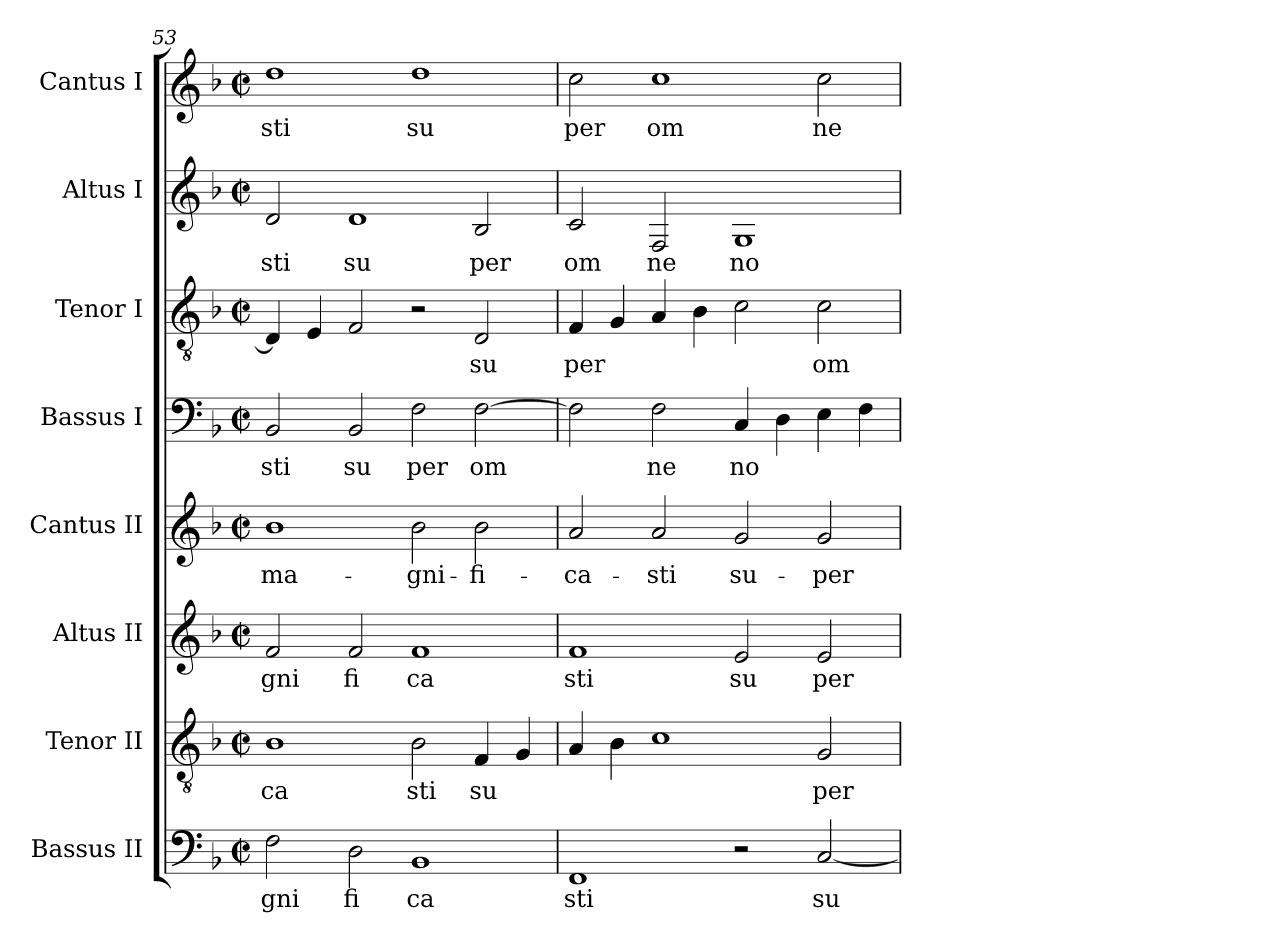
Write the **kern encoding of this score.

**kern	**text	**kern	**text	**kern	**text	**kern	**text	**kern	**text	**kern	**text	**kern	**text	**kern	**text
*part8	*part8	*part7	*part7	*part6	*part6	*part5	*part5	*part4	*part4	*part3	*part3	*part2	*part2	*part1	*part1
*staff8	*staff8	*staff7	*staff7	*staff6	*staff6	*staff5	*staff5	*staff4	*staff4	*staff3	*staff3	*staff2	*staff2	*staff1	*staff1
*I"Bassus II	*	*I"Tenor II	*	*I"Altus II	*	*I"Cantus II	*	*I"Bassus I	*	*I"Tenor I	*	*I"Altus I	*	*I"Cantus I	*
*clefF4	*	*clefGv2	*	*clefG2	*	*clefG2	*	*clefF4	*	*clefGv2	*	*clefG2	*	*clefG2	*
*k[b-]	*	*k[b-]	*	*k[b-]	*	*k[b-]	*	*k[b-]	*	*k[b-]	*	*k[b-]	*	*k[b-]	*
*F:	*	*F:	*	*F:	*	*F:	*	*F:	*	*F:	*	*F:	*	*F:	*
*M2/2	*	*M2/2	*	*M2/2	*	*M2/2	*	*M2/2	*	*M2/2	*	*M2/2	*	*M2/2	*
*met(c|)	*	*met(c|)	*	*met(c|)	*	*met(c|)	*	*met(c|)	*	*met(c|)	*	*met(c|)	*	*met(c|)	*
=53	=53	=53	=53	=53	=53	=53	=53	=53	=53	=53	=53	=53	=53	=53	=53
!	!LO:LY:b:cj	!	!LO:LY:b:cj	!	!LO:LY:b:cj	!	!LO:LY:b:cj	!	!LO:LY:b:cj	!	!	!	!LO:LY:b:cj	!	!LO:LY:b:cj
2F\	gni	1B-	ca	2f/	gni	1b-	ma-	2BB-/	sti	4D/]	.	2d/	sti	1dd	sti
.	.	.	.	.	.	.	.	.	.	4E/	.	.	.	.	.
!	!LO:LY:b:cj	!	!	!	!LO:LY:b:cj	!	!	!	!LO:LY:b:cj	!	!	!	!LO:LY:b:cj	!	!
2D\	fi	.	.	2f/	fi	.	.	2BB-/	su	2F/	.	1d	su	.	.
!	!LO:LY:b:cj	!	!LO:LY:b:cj	!	!LO:LY:b:cj	!	!LO:LY:b:cj	!	!LO:LY:b:cj	!	!	!	!	!	!LO:LY:b:cj
1BB-	ca	2B-\	sti	1f	ca	2b-\	-gni-	2F\	per	2r	.	.	.	1dd	su
!	!	!	!LO:LY:b:cj	!	!	!	!LO:LY:b:cj	!	!LO:LY:b	!	!LO:LY:b:cj	!	!LO:LY:b:cj	!	!
.	.	4F/	su	.	.	2b-\	-fi-	[>2F\	om	2D/	su	2B-/	per	.	.
.	.	4G/	.	.	.	.	.	.	.	.	.	.	.	.	.
=54	=54	=54	=54	=54	=54	=54	=54	=54	=54	=54	=54	=54	=54	=54	=54
!	!LO:LY:b:cj	!	!	!	!LO:LY:b:cj	!	!LO:LY:b:cj	!	!	!	!LO:LY:b	!	!LO:LY:b:cj	!	!LO:LY:b:cj
1FF	sti	4A/	.	1f	sti	2a/	-ca-	2F\]	.	4F/	per	2c/	om	2cc\	per
.	.	4B-\	.	.	.	.	.	.	.	4G/	.	.	.	.	.
!	!	!	!	!	!	!	!LO:LY:b:cj	!	!LO:LY:b:cj	!	!	!	!LO:LY:b:cj	!	!LO:LY:b:cj
.	.	1c	.	.	.	2a/	-sti	2F\	ne	4A/	.	2F/	ne	1cc	om
.	.	.	.	.	.	.	.	.	.	4B-\	.	.	.	.	.
!	!	!	!	!	!LO:LY:b:cj	!	!LO:LY:b:cj	!	!LO:LY:b:cj	!	!	!	!LO:LY:b:cj	!	!
2r	.	.	.	2e/	su	2g/	su-	4C/	no	2c\	.	1G	no	.	.
.	.	.	.	.	.	.	.	4D\	.	.	.	.	.	.	.
!	!LO:LY:b:cj	!	!LO:LY:b:cj	!	!LO:LY:b:cj	!	!LO:LY:b:cj	!	!	!	!LO:LY:b:cj	!	!	!	!LO:LY:b:cj
[<2C/	su	2G/	per	2e/	per	2g/	-per	4E\	.	2c\	om	.	.	2cc\	ne
.	.	.	.	.	.	.	.	4F\	.	.	.	.	.	.	.
=	=	=	=	=	=	=	=	=	=	=	=	=	=	=	=
*-	*-	*-	*-	*-	*-	*-	*-	*-	*-	*-	*-	*-	*-	*-	*-
